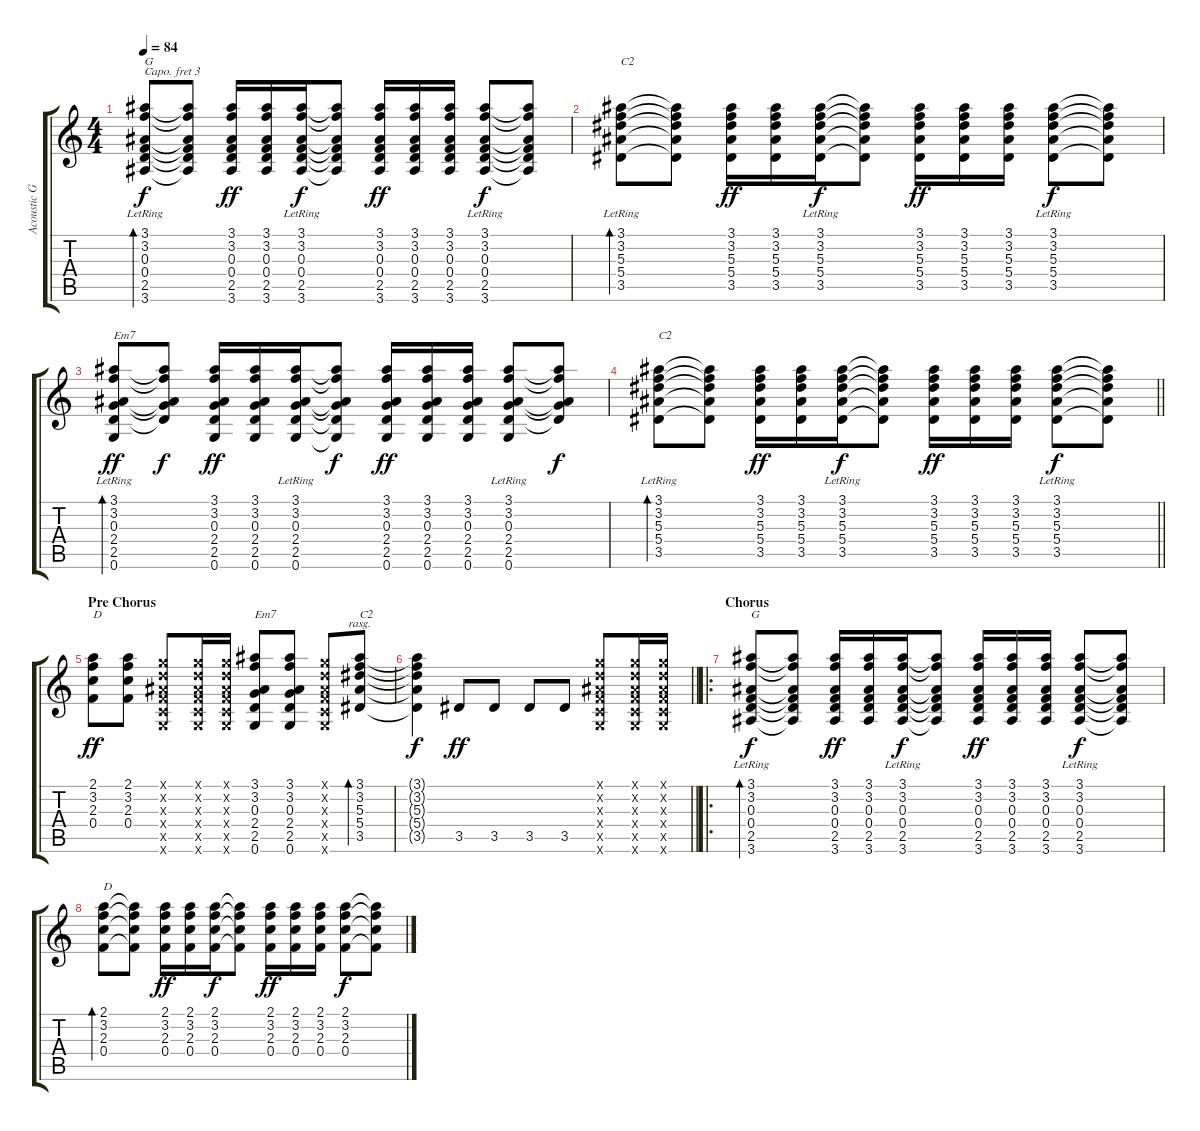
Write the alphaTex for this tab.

\track ("Acoustic Guitar" "Acoustic G") {instrument acousticguitarsteel}
\staff {score tabs}
\capo 3
\tuning (E4 B3 G3 D3 A2 E2) {hide}
\ts (4 4)
\tempo 84
\clef g2
\ks c
(3.1 3.2 0.3 0.4 2.5 3.6{lr}).8{bd 60 txt "G" dy f} (3.1{t} 3.2{t} 0.3{t} 0.4{t} 2.5{t} 3.6{t}).8 (3.1 3.2 0.3 0.4 2.5 3.6).16{dy ff} (3.1 3.2 0.3 0.4 2.5 3.6).16 (3.1 3.2 0.3 0.4 2.5 3.6{lr}).16{dy f} (3.1{t} 3.2{t} 0.3{t} 0.4{t} 2.5{t} 3.6{t}).8 (3.1 3.2 0.3 0.4 2.5 3.6).16{dy ff} (3.1 3.2 0.3 0.4 2.5 3.6).16 (3.1 3.2 0.3 0.4 2.5 3.6).16 (3.1 3.2 0.3 0.4 2.5 3.6{lr}).8{dy f} (3.1{t} 3.2{t} 0.3{t} 0.4{t} 2.5{t} 3.6{t}).8 |
(3.1 3.2 5.3 5.4 3.5{lr}).8{bd 60 txt "C2"} (3.1{t} 3.2{t} 5.3{t} 5.4{t} 3.5{t}).8 (3.1 3.2 5.3 5.4 3.5).16{dy ff} (3.1 3.2 5.3 5.4 3.5).16 (3.1 3.2 5.3 5.4 3.5{lr}).16{dy f} (3.1{t} 3.2{t} 5.3{t} 5.4{t} 3.5{t}).8 (3.1 3.2 5.3 5.4 3.5).16{dy ff} (3.1 3.2 5.3 5.4 3.5).16 (3.1 3.2 5.3 5.4 3.5).16 (3.1 3.2 5.3 5.4 3.5{lr}).8{dy f} (3.1{t} 3.2{t} 5.3{t} 5.4{t} 3.5{t}).8 |
(3.1 3.2 0.3 2.4 2.5{lr} 0.6).8{bd 60 txt "Em7" dy ff} (3.1{t} 3.2{t} 0.3{t} 2.4{t} 2.5{t}).8{dy f} (3.1 3.2 0.3 2.4 2.5 0.6).16{dy ff} (3.1 3.2 0.3 2.4 2.5 0.6).16 (3.1 3.2 0.3 2.4 2.5{lr} 0.6).16 (3.1{t} 3.2{t} 0.3{t} 2.4{t} 2.5{t} 0.6{t}).8{dy f} (3.1 3.2 0.3 2.4 2.5 0.6).16{dy ff} (3.1 3.2 0.3 2.4 2.5 0.6).16 (3.1 3.2 0.3 2.4 2.5 0.6).16 (3.1 3.2 0.3 2.4 2.5{lr} 0.6).8 (3.1{t} 3.2{t} 0.3{t} 2.4{t} 2.5{t}).8{dy f} |
\barLineRight lightlight
(3.1 3.2 5.3 5.4 3.5{lr}).8{bd 60 txt "C2"} (3.1{t} 3.2{t} 5.3{t} 5.4{t} 3.5{t}).8 (3.1 3.2 5.3 5.4 3.5).16{dy ff} (3.1 3.2 5.3 5.4 3.5).16 (3.1 3.2 5.3 5.4 3.5{lr}).16{dy f} (3.1{t} 3.2{t} 5.3{t} 5.4{t} 3.5{t}).8 (3.1 3.2 5.3 5.4 3.5).16{dy ff} (3.1 3.2 5.3 5.4 3.5).16 (3.1 3.2 5.3 5.4 3.5).16 (3.1 3.2 5.3 5.4 3.5{lr}).8{dy f} (3.1{t} 3.2{t} 5.3{t} 5.4{t} 3.5{t}).8 |
\section ("" "Pre Chorus")
(2.1 3.2 2.3 0.4).8{txt "D" dy ff} (2.1 3.2 2.3 0.4).8 (0.1{x} 0.2{x} 0.3{x} 0.4{x} 0.5{x} 0.6{x}).8 (0.1{x} 0.2{x} 0.3{x} 0.4{x} 0.5{x} 0.6{x}).16 (0.1{x} 0.2{x} 0.3{x} 0.4{x} 0.5{x} 0.6{x}).16 (3.1 3.2 0.3 2.4 2.5 0.6).8{txt "Em7"} (3.1 3.2 0.3 2.4 2.5 0.6).8 (0.1{x} 0.2{x} 0.3{x} 0.4{x} 0.5{x} 0.6{x}).8 (3.1 3.2 5.3 5.4 3.5).8{bd 60 rasg ii txt "C2"} |
\barLineRight lightlight
(3.1{t} 3.2{t} 5.3{t} 5.4{t} 3.5{t}).4{dy f} 3.5.8{dy ff} 3.5.8 3.5.8 3.5.8 (0.1{x} 0.2{x} 0.3{x} 0.4{x} 0.5{x} 0.6{x}).8 (0.1{x} 0.2{x} 0.3{x} 0.4{x} 0.5{x} 0.6{x}).16 (0.1{x} 0.2{x} 0.3{x} 0.4{x} 0.5{x} 0.6{x}).16 |
\ro
\section ("" "Chorus")
(3.1 3.2 0.3 0.4 2.5 3.6{lr}).8{bd 60 txt "G" dy f volume 15} (3.1{t} 3.2{t} 0.3{t} 0.4{t} 2.5{t} 3.6{t}).8 (3.1 3.2 0.3 0.4 2.5 3.6).16{dy ff} (3.1 3.2 0.3 0.4 2.5 3.6).16 (3.1 3.2 0.3 0.4 2.5 3.6{lr}).16{dy f} (3.1{t} 3.2{t} 0.3{t} 0.4{t} 2.5{t} 3.6{t}).8 (3.1 3.2 0.3 0.4 2.5 3.6).16{dy ff} (3.1 3.2 0.3 0.4 2.5 3.6).16 (3.1 3.2 0.3 0.4 2.5 3.6).16 (3.1 3.2 0.3 0.4 2.5 3.6{lr}).8{dy f} (3.1{t} 3.2{t} 0.3{t} 0.4{t} 2.5{t} 3.6{t}).8 |
(2.1 3.2 2.3 0.4).8{bd 60 txt "D"} (2.1{t} 3.2{t} 2.3{t} 0.4{t}).8 (2.1 3.2 2.3 0.4).16{dy ff} (2.1 3.2 2.3 0.4).16 (2.1 3.2 2.3 0.4).16{dy f} (2.1{t} 3.2{t} 2.3{t} 0.4{t}).8 (2.1 3.2 2.3 0.4).16{dy ff} (2.1 3.2 2.3 0.4).16 (2.1 3.2 2.3 0.4).16 (2.1 3.2 2.3 0.4).8{dy f} (2.1{t} 3.2{t} 2.3{t} 0.4{t}).8
